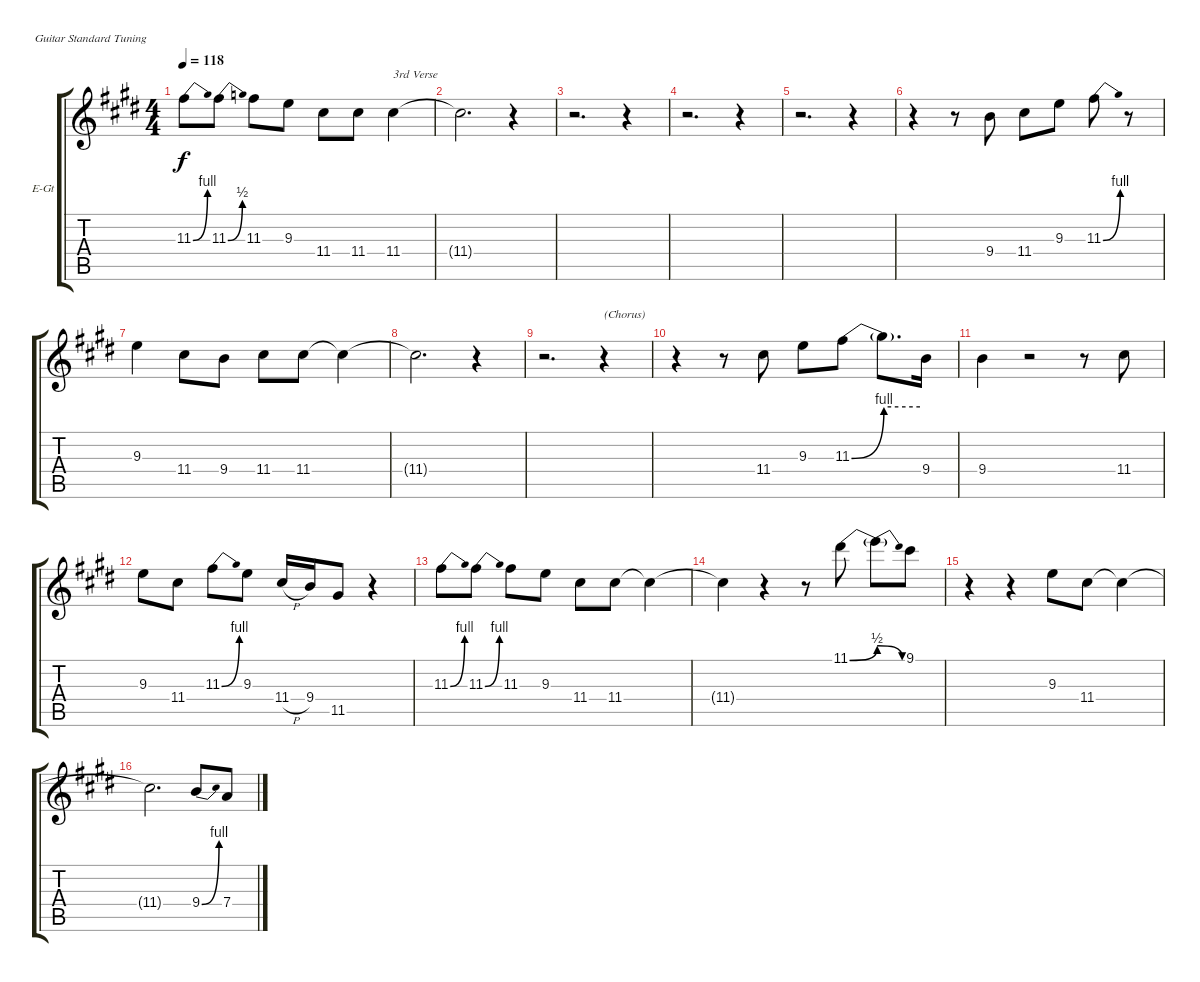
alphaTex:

\bracketExtendMode groupsimilarinstruments
\firstSystemTrackNameOrientation horizontal
\otherSystemsTrackNameOrientation horizontal
\track ("Lead" "E-Gt") {instrument distortionguitar}
\staff {score tabs}
\tuning (E4 B3 G3 D3 A2 E2)
\ts (4 4)
\tempo 118
\clef g2
\ks e
11.3{be (bend 0 0 60 4)}.8{dy f} 11.3{be (bend 0 0 60 2)}.8 11.3.8 9.3.8 11.4.8 11.4.8 11.4.4{txt "3rd Verse"} |
11.4{t}.2{d} r.4 |
r.2{d} r.4 |
r.2{d} r.4 |
r.2{d} r.4 |
r.4 r.8 9.4.8 11.4.8 9.3.8 11.3{be (bend 0 0 60 4)}.8 r.8 |
9.3.4 11.4.8 9.4.8 11.4.8 11.4.8 11.4{t}.4 |
11.4{t}.2{d} r.4 |
r.2{d} r.4{txt "(Chorus)"} |
r.4 r.8 11.4.8 9.3.8 11.3{be (bend 0 0 60 4)}.8 11.3{be (hold 0 4 60 4) t}.8{d} 9.4.16 |
9.4.4 r.2 r.8 11.4.8 |
9.3.8 11.4.8 11.3{be (bend 0 0 60 4)}.8 9.3.8 11.4{h}.16 9.4.16 11.5.8 r.4 |
11.3{be (bend 0 0 60 4)}.8 11.3{be (bend 0 0 60 4)}.8 11.3.8 9.3.8 11.4.8 11.4.8 11.4{t}.4 |
11.4{t}.4 r.4 r.8 11.1{be (bend 0 0 60 2)}.8 11.1{be (release 0 2 60 0) t}.8 9.1.8 |
r.4 r.4 9.3.8 11.4.8 11.4{t}.4 |
11.4{t}.2{d} 9.4{be (bend 0 0 60 4)}.8 7.4.8
